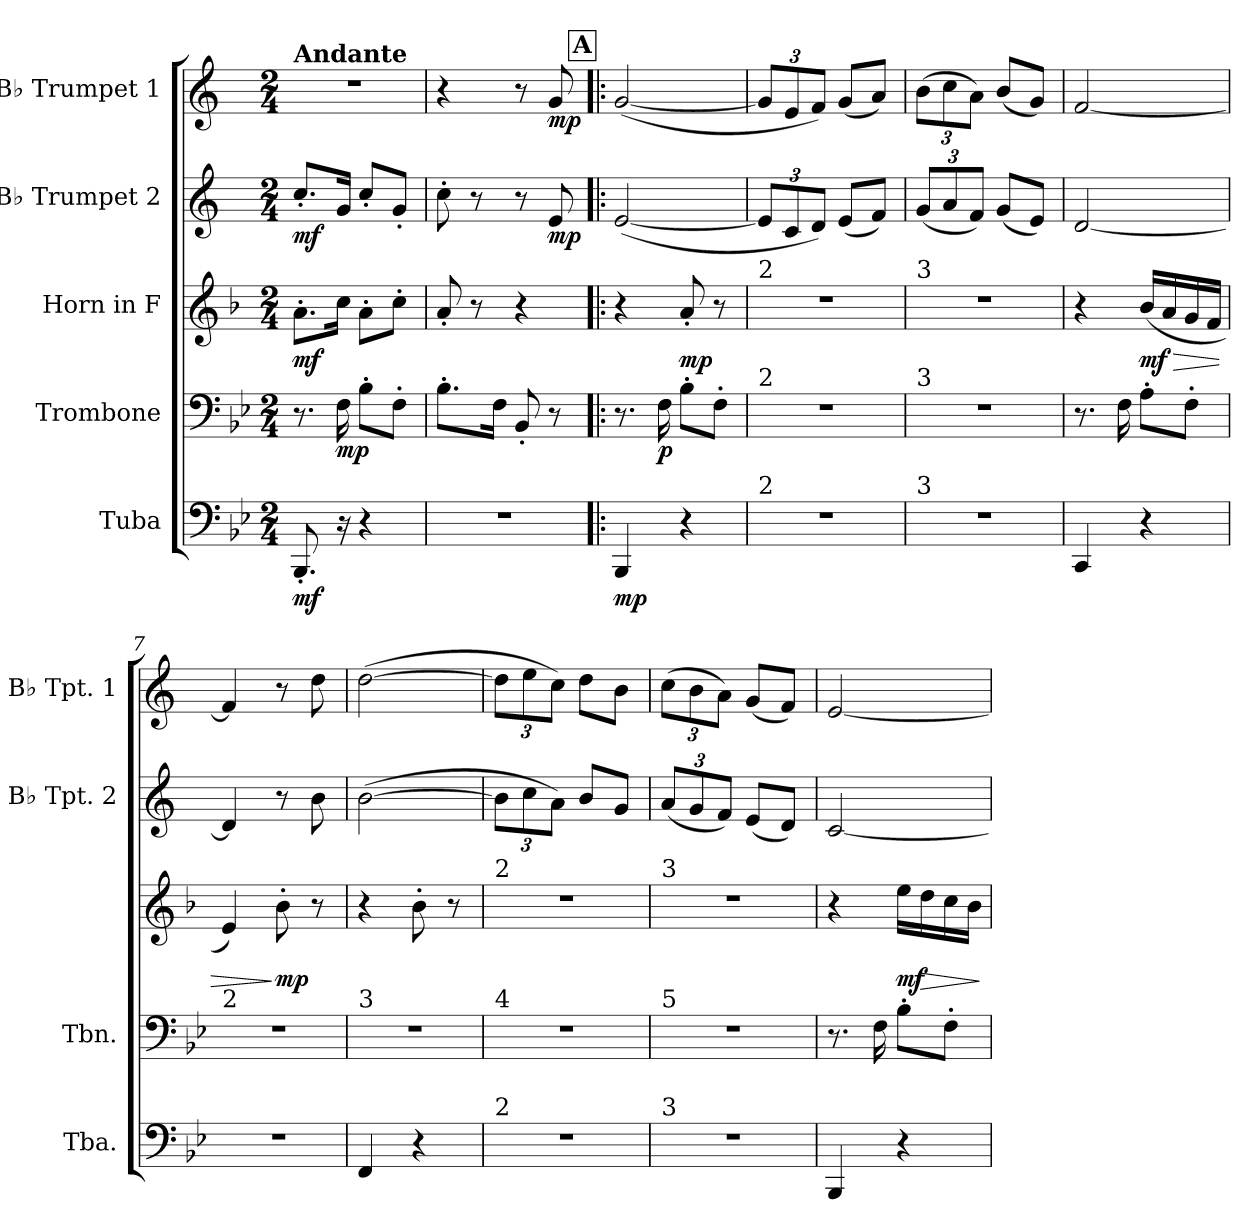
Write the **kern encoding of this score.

**kern	**dynam	**kern	**dynam	**kern	**dynam	**kern	**dynam	**kern	**dynam
*part5	*part5	*part4	*part4	*part3	*part3	*part2	*part2	*part1	*part1
*staff5	*staff5	*staff4	*staff4	*staff3	*staff3	*staff2	*staff2	*staff1	*staff1
*I"Tuba	*	*I"Trombone	*	*I"Horn in F	*	*I"B♭ Trumpet 2	*	*I"B♭ Trumpet 1	*
*I'Tba.	*	*I'Tbn.	*	*	*	*I'B♭ Tpt. 2	*	*I'B♭ Tpt. 1	*
*clefF4	*	*clefF4	*	*clefG2	*	*clefG2	*	*clefG2	*
*	*	*	*	*ITrd4c7	*	*ITrd1c2	*	*ITrd1c2	*
*k[b-e-]	*	*k[b-e-]	*	*k[b-e-]	*	*k[b-e-]	*	*k[b-e-]	*
*M2/4	*	*M2/4	*	*M2/4	*	*M2/4	*	*M2/4	*
*MM60	*	*MM60	*	*MM60	*	*MM60	*	*MM60	*
=1	=1	=1	=1	=1	=1	=1	=1	=1	=1
!	!	!	!	!	!	!	!	!LO:TX:B:t=Andante	!
!	!LO:DY:b	!	!	!	!LO:DY:b	!	!LO:DY:b	!	!
8.BBB-'/	mf	8.r	.	8.d'\L	mf	8.b-'/L	mf	2r	.
!	!	!	!LO:DY:b	!	!	!	!	!	!
16r	.	16F\	mp	16f\Jk	.	16f/Jk	.	.	.
4r	.	8B-'\L	.	8d'\L	.	8b-'/L	.	.	.
.	.	8F'\J	.	8f'\J	.	8f'/J	.	.	.
=2	=2	=2	=2	=2	=2	=2	=2	=2	=2
2r	.	8.B-'\L	.	8d'/	.	8b-'\	.	4r	.
.	.	.	.	8r	.	8r	.	.	.
.	.	16F\Jk	.	.	.	.	.	.	.
.	.	8BB-'/	.	4r	.	8r	.	8r	.
!	!	!	!	!	!	!	!LO:DY:b	!	!LO:DY:b
.	.	8r	.	.	.	8d/	mp	8f/	mp
!!LO:REH:place=s1:a:B:fs=14:t=A
=3!|:	=3!|:	=3!|:	=3!|:	=3!|:	=3!|:	=3!|:	=3!|:	=3!|:	=3!|:
!	!LO:DY:b	!	!	!	!	!	!	!	!
4BBB-/	mp	8.r	.	4r	.	(<[2d/	.	(<[2f/	.
!	!	!	!LO:DY:b	!	!	!	!	!	!
.	.	16F\	p	.	.	.	.	.	.
!	!	!	!	!	!LO:DY:b	!	!	!	!
4r	.	8B-'\L	.	8d'/	mp	.	.	.	.
.	.	8F'\J	.	8r	.	.	.	.	.
=4	=4	=4	=4	=4	=4	=4	=4	=4	=4
*	*	*	*	*	*	*Xbrackettup	*	*Xbrackettup	*
!	!	!	!	!LO:TX:a:t=2	!	!	!	!	!
!	!	!LO:TX:a:t=2	!	!	!	!	!	!	!
!LO:TX:a:t=2	!	!	!	!	!	!	!	!	!
2r	.	2r	.	2r	.	12d/L]	.	12f/L]	.
.	.	.	.	.	.	12B-/	.	12d/	.
.	.	.	.	.	.	12c/J)	.	12e-/J)	.
.	.	.	.	.	.	(<8d/L	.	(<8f/L	.
.	.	.	.	.	.	8e-/J)	.	8g/J)	.
=5	=5	=5	=5	=5	=5	=5	=5	=5	=5
!	!	!	!	!LO:TX:a:t=3	!	!	!	!	!
!	!	!LO:TX:a:t=3	!	!	!	!	!	!	!
!LO:TX:a:t=3	!	!	!	!	!	!	!	!	!
2r	.	2r	.	2r	.	(<12f/L	.	(>12a\L	.
.	.	.	.	.	.	12g/	.	12b-\	.
.	.	.	.	.	.	12e-/J)	.	12g\J)	.
.	.	.	.	.	.	(<8f/L	.	(<8a/L	.
.	.	.	.	.	.	8d/J)	.	8f/J)	.
=6	=6	=6	=6	=6	=6	=6	=6	=6	=6
4CC/	.	8.r	.	4r	.	[2c/	.	[2e-/	.
.	.	16F\	.	.	.	.	.	.	.
!	!	!	!	!	!LO:HP:b	!	!	!	!
!	!	!	!	!	!LO:DY:n=1:b	!	!	!	!
4r	.	8A'\L	.	(<16e-/LL	> mf	.	.	.	.
.	.	.	.	16d/	.	.	.	.	.
.	.	8F'\J	.	16c/	.	.	.	.	.
.	.	.	.	16B-/JJ	.	.	.	.	.
=7	=7	=7	=7	=7	=7	=7	=7	=7	=7
!	!	!LO:TX:a:t=2	!	!	!	!	!	!	!
2r	.	2r	.	4A/)	.	4c/]	.	4e-/]	.
!	!	!	!	!	!LO:DY:n=1:b	!	!	!	!
.	.	.	.	8e-'\	] mp	8r	.	8r	.
.	.	.	.	8r	.	8a\	.	8cc\	.
=8	=8	=8	=8	=8	=8	=8	=8	=8	=8
!	!	!LO:TX:a:t=3	!	!	!	!	!	!	!
4FF/	.	2r	.	4r	.	(>[2a\	.	(>[2cc\	.
4r	.	.	.	8e-'\	.	.	.	.	.
.	.	.	.	8r	.	.	.	.	.
=9	=9	=9	=9	=9	=9	=9	=9	=9	=9
!	!	!	!	!LO:TX:a:t=2	!	!	!	!	!
!	!	!LO:TX:a:t=4	!	!	!	!	!	!	!
!LO:TX:a:t=2	!	!	!	!	!	!	!	!	!
2r	.	2r	.	2r	.	12a\L]	.	12cc\L]	.
.	.	.	.	.	.	12b-\	.	12dd\	.
.	.	.	.	.	.	12g\J)	.	12b-\J)	.
.	.	.	.	.	.	8a/L	.	8cc\L	.
.	.	.	.	.	.	8f/J	.	8a\J	.
!!LO:LB:g=z
=10	=10	=10	=10	=10	=10	=10	=10	=10	=10
!	!	!	!	!LO:TX:a:t=3	!	!	!	!	!
!	!	!LO:TX:a:t=5	!	!	!	!	!	!	!
!LO:TX:a:t=3	!	!	!	!	!	!	!	!	!
2r	.	2r	.	2r	.	(<12g/L	.	(>12b-\L	.
.	.	.	.	.	.	12f/	.	12a\	.
.	.	.	.	.	.	12e-/J)	.	12g\J)	.
.	.	.	.	.	.	(<8d/L	.	(<8f/L	.
.	.	.	.	.	.	8c/J)	.	8e-/J)	.
=11	=11	=11	=11	=11	=11	=11	=11	=11	=11
4BBB-/	.	8.r	.	4r	.	[2B-/	.	[2d/	.
.	.	16F\	.	.	.	.	.	.	.
!	!	!	!	!	!LO:DY:b	!	!	!	!
4r	.	8B-'\L	.	16a\LL	mf	.	.	.	.
!	!	!	!	!	!LO:HP:b	!	!	!	!
.	.	.	.	16g\	>	.	.	.	.
.	.	8F'\J	.	16f\	.	.	.	.	.
.	.	.	.	16e-\JJ	.	.	.	.	.
.	.	.	.	.	]	.	.	.	.
=	=	=	=	=	=	=	=	=	=
*-	*-	*-	*-	*-	*-	*-	*-	*-	*-
